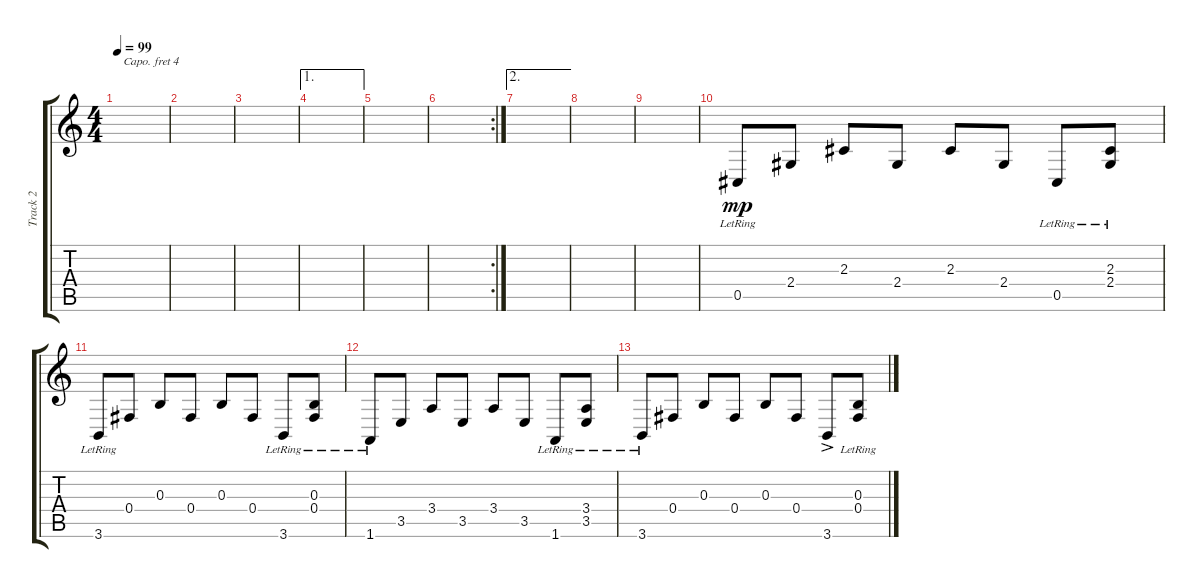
\track ("Track 2" "Track 2") {instrument orchestralharp}
\staff {score tabs}
\capo 4
\tuning (E4 B3 G3 D3 A2 E2) {hide}
\ts (4 4)
\tempo 99
\clef g2
\ks c
|
|
|
\ae 1
|
|
\rc 2
|
\ae 2
|
|
|
0.5{lr}.8{dy mp} 2.4.8 2.3.8 2.4.8 2.3.8 2.4.8 0.5{lr}.8 (2.3{lr} 2.4{lr}).8 |
3.6{lr}.8 0.4.8 0.3.8 0.4.8 0.3.8 0.4.8 3.6{lr}.8 (0.3{lr} 0.4{lr}).8 |
1.6{lr}.8 3.5.8 3.4.8 3.5.8 3.4.8 3.5.8 1.6{lr}.8 (3.4{lr} 3.5{lr}).8 |
3.6{lr}.8 0.4.8 0.3.8 0.4.8 0.3.8 0.4.8 3.6{ac}.8 (0.3{lr} 0.4{lr}).8
